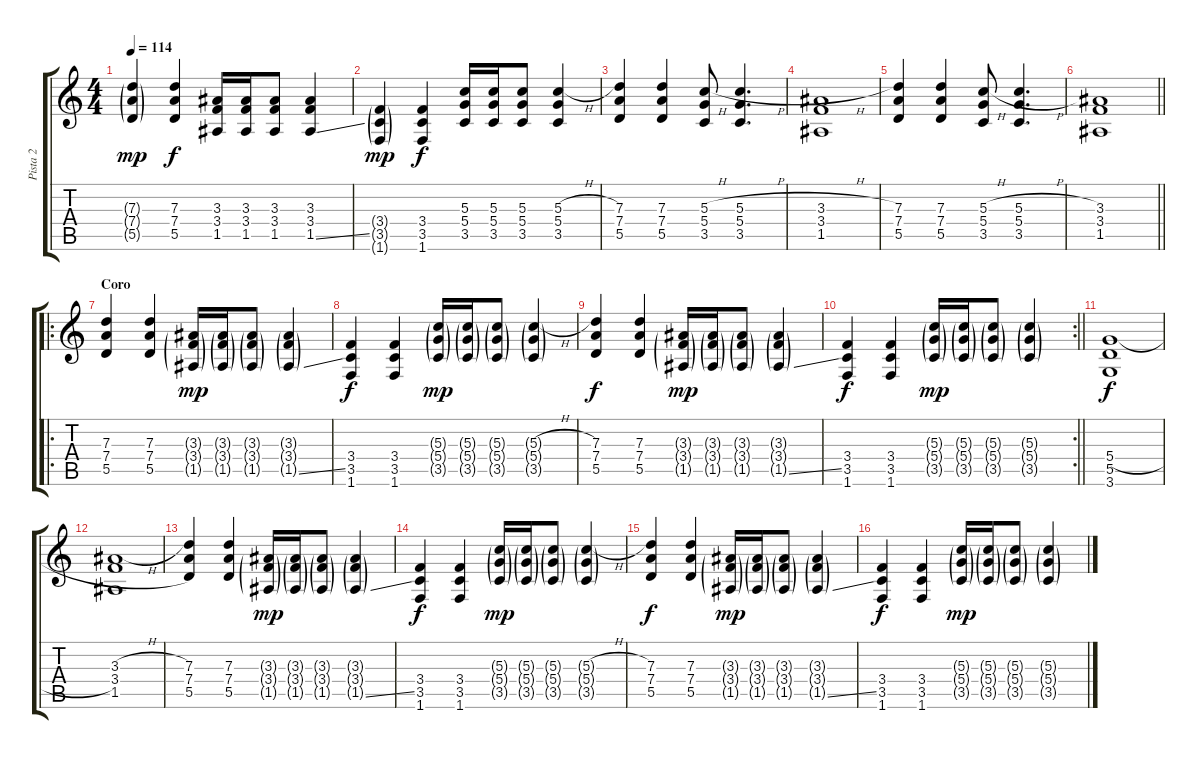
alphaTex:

\track ("Pista 2" "Pista 2") {instrument distortionguitar}
\staff {score tabs}
\tuning (E4 B3 G3 D3 A2 E2) {hide}
\ts (4 4)
\tempo 114
\clef g2
\ks c
(7.3{g} 7.4{g} 5.5{g}).4{dy mp volume 9} (7.3 7.4 5.5).4{dy f} (3.3 3.4 1.5).16 (3.3 3.4 1.5).16 (3.3 3.4 1.5).8 (3.3 3.4 1.5{ss}).4 |
(3.4{g} 3.5{g} 1.6{g}).4{dy mp} (3.4 3.5 1.6).4{dy f} (5.3 5.4 3.5).16 (5.3 5.4 3.5).16 (5.3 5.4 3.5).8 (5.3{h} 5.4 3.5).4 |
(7.3 7.4 5.5).4{volume 11} (7.3 7.4 5.5).4 (5.3{h} 5.4 3.5).8 (5.3{h} 5.4 3.5).4{d} |
(3.3{h} 3.4 1.5).1 |
(7.3 7.4 5.5).4 (7.3 7.4 5.5).4 (5.3{h} 5.4 3.5).8 (5.3{h} 5.4 3.5).4{d} |
\barLineRight lightlight
(3.3 3.4 1.5).1 |
\ro
\section ("" "Coro")
(7.3 7.4 5.5).4 (7.3 7.4 5.5).4 (3.3{g} 3.4{g} 1.5{g}).16{dy mp} (3.3{g} 3.4{g} 1.5{g}).16 (3.3{g} 3.4{g} 1.5{g}).8 (3.3{g} 3.4{g} 1.5{ss g}).4 |
(3.4 3.5 1.6).4{dy f} (3.4 3.5 1.6).4 (5.3{g} 5.4{g} 3.5{g}).16{dy mp} (5.3{g} 5.4{g} 3.5{g}).16 (5.3{g} 5.4{g} 3.5{g}).8 (5.3{h g} 5.4{g} 3.5{g}).4 |
(7.3 7.4 5.5).4{dy f} (7.3 7.4 5.5).4 (3.3{g} 3.4{g} 1.5{g}).16{dy mp} (3.3{g} 3.4{g} 1.5{g}).16 (3.3{g} 3.4{g} 1.5{g}).8 (3.3{g} 3.4{g} 1.5{ss g}).4 |
\rc 2
\barLineRight lightlight
(3.4 3.5 1.6).4{dy f} (3.4 3.5 1.6).4 (5.3{g} 5.4{g} 3.5{g}).16{dy mp} (5.3{g} 5.4{g} 3.5{g}).16 (5.3{g} 5.4{g} 3.5{g}).8 (5.3{g} 5.4{g} 3.5{g}).4 |
(5.4{h} 5.5 3.6).1{dy f} |
(3.3{h} 3.4 1.5).1 |
(7.3 7.4 5.5).4 (7.3 7.4 5.5).4 (3.3{g} 3.4{g} 1.5{g}).16{dy mp} (3.3{g} 3.4{g} 1.5{g}).16 (3.3{g} 3.4{g} 1.5{g}).8 (3.3{g} 3.4{g} 1.5{ss g}).4 |
(3.4 3.5 1.6).4{dy f} (3.4 3.5 1.6).4 (5.3{g} 5.4{g} 3.5{g}).16{dy mp} (5.3{g} 5.4{g} 3.5{g}).16 (5.3{g} 5.4{g} 3.5{g}).8 (5.3{h g} 5.4{g} 3.5{g}).4 |
(7.3 7.4 5.5).4{dy f} (7.3 7.4 5.5).4 (3.3{g} 3.4{g} 1.5{g}).16{dy mp} (3.3{g} 3.4{g} 1.5{g}).16 (3.3{g} 3.4{g} 1.5{g}).8 (3.3{g} 3.4{g} 1.5{ss g}).4 |
(3.4 3.5 1.6).4{dy f} (3.4 3.5 1.6).4 (5.3{g} 5.4{g} 3.5{g}).16{dy mp} (5.3{g} 5.4{g} 3.5{g}).16 (5.3{g} 5.4{g} 3.5{g}).8 (5.3{h g} 5.4{g} 3.5{g}).4
